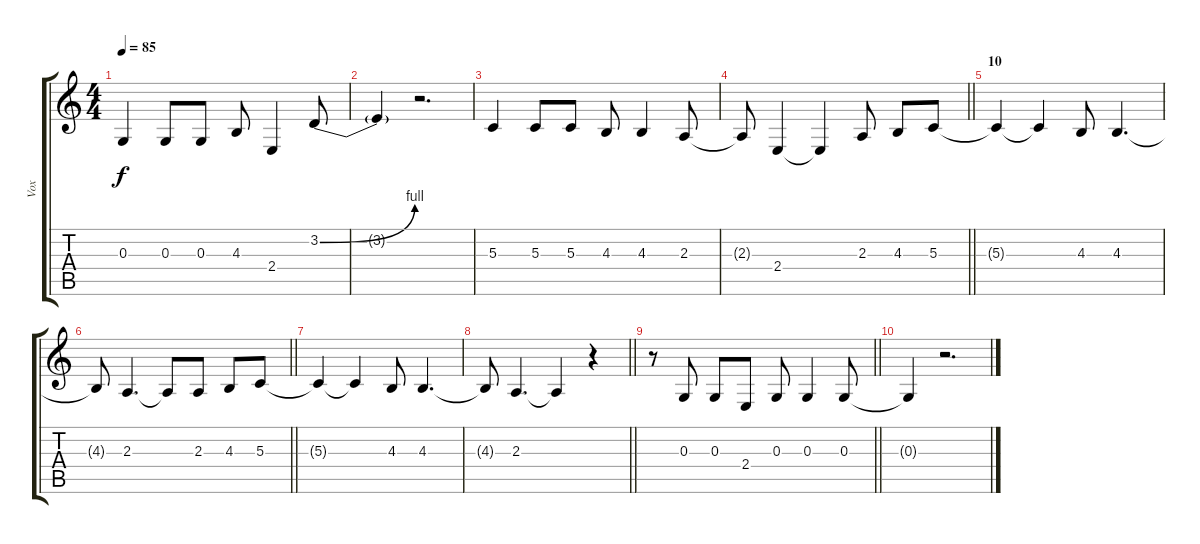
\track ("Vox" "Vox") {instrument tenorsax}
\staff {score tabs}
\tuning (E4 B3 G3 D3 A2 E2) {hide}
\ts (4 4)
\tempo 85
\clef g2
\ks c
0.3.4{dy f} 0.3.8 0.3.8 4.3.8 2.4.4 3.2{be (bend 0 0 60 4)}.8 |
3.2{t}.4 r.2{d} |
5.3.4 5.3.8 5.3.8 4.3.8 4.3.4 2.3.8 |
\barLineRight lightlight
2.3{t}.8 2.4.4 2.4{t}.4 2.3.8 4.3.8 5.3.8 |
\section ("" "10")
5.3{t}.4 5.3{t}.4 4.3.8 4.3.4{d} |
\barLineRight lightlight
4.3{t}.8 2.3.4{d} 2.3{t}.8 2.3.8 4.3.8 5.3.8 |
5.3{t}.4 5.3{t}.4 4.3.8 4.3.4{d} |
\barLineRight lightlight
4.3{t}.8 2.3.4{d} 2.3{t}.4 r.4 |
\barLineRight lightlight
r.8 0.3.8 0.3.8 2.4.8 0.3.8 0.3.4 0.3.8 |
0.3{t}.4 r.2{d}
